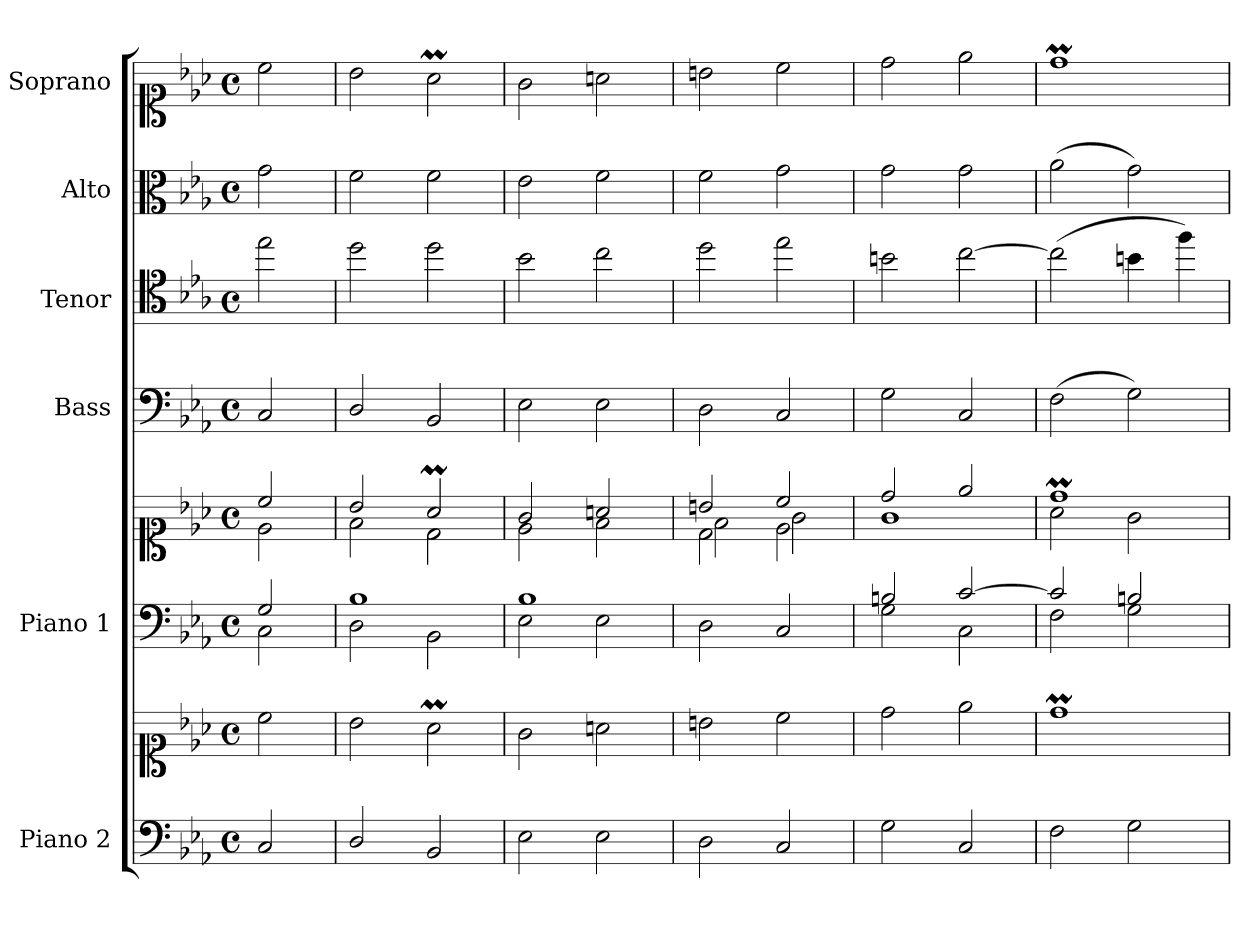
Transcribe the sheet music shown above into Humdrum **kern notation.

**kern	**kern	**kern	**kern	**kern	**kern	**kern	**kern
*part6	*part6	*part5	*part5	*part4	*part3	*part2	*part1
*staff8	*staff7	*staff6	*staff5	*staff4	*staff3	*staff2	*staff1
*I"Piano 2	*	*I"Piano 1	*	*I"Bass	*I"Tenor	*I"Alto	*I"Soprano
*I'Pno 2	*	*I'Pno 1	*	*I'B.	*I'T.	*I'A.	*I'S.
*clefF4	*clefC1	*clefF4	*clefC1	*clefF4	*clefC4	*clefC3	*clefC1
*	*	*	*	*	*ITrd7c12	*	*
*k[b-e-a-]	*k[b-e-a-]	*k[b-e-a-]	*k[b-e-a-]	*k[b-e-a-]	*k[b-e-a-]	*k[b-e-a-]	*k[b-e-a-]
*E-:	*E-:	*E-:	*E-:	*E-:	*E-:	*E-:	*E-:
*M4/4	*M4/4	*M4/4	*M4/4	*M4/4	*M4/4	*M4/4	*M4/4
*met(c)	*met(c)	*met(c)	*met(c)	*met(c)	*met(c)	*met(c)	*met(c)
=1	=1	=1	=1	=1	=1	=1	=1
*	*	*^	*^	*	*	*	*
2C/	2cc\	2G/	2C\	2cc/	2e-\	2C/	2e-\	2g\	2cc\
=2	=2	=2	=2	=2	=2	=2	=2	=2	=2
2D/	2b-\	1B-/	2D\	2b-/	2f\	2D/	2d\	2f\	2b-\
2BB-/	2a-M\	.	2BB-\	2a-M/	2d\	2BB-/	2d\	2f\	2a-M\
=3	=3	=3	=3	=3	=3	=3	=3	=3	=3
2E-\	2g\	1B-/	2E-\	2g/	2e-\	2E-\	2B-\	2e-\	2g\
2E-\	2an\	.	2E-\	2an/	2f\	2E-\	2c\	2f\	2an\
*	*	*v	*v	*	*	*	*	*	*
=4	=4	=4	=4	=4	=4	=4	=4	=4
*	*	*	*	*^	*	*	*	*
2D\	2bn\	2D\	2bn/	2d\	2f\	2D\	2d\	2f\	2bn\
2C/	2cc\	2C/	2cc/	2e-\	2g\	2C/	2e-\	2g\	2cc\
*	*	*	*	*v	*v	*	*	*	*
=5	=5	=5	=5	=5	=5	=5	=5	=5
*	*	*^	*	*	*	*	*	*
2G\	2dd\	2Bn/	2G\	2dd/	1g\	2G\	2Bn\	2g\	2dd\
2C/	2ee-\	[>2c/	2C\	2ee-/	.	2C/	[>2c\	2g\	2ee-\
=6	=6	=6	=6	=6	=6	=6	=6	=6	=6
2F\	1ddm\	2c/]	2F\	1ddm/	2a-\	(2F\	(2c\]	(2a-\	1ddm\
2G\	.	2Bn/	2G\	.	2g\	2G\)	4Bn\	2g\)	.
.	.	.	.	.	.	.	4f\)	.	.
*	*	*v	*v	*	*	*	*	*	*
*	*	*	*v	*v	*	*	*	*
=	=	=	=	=	=	=	=
*-	*-	*-	*-	*-	*-	*-	*-
